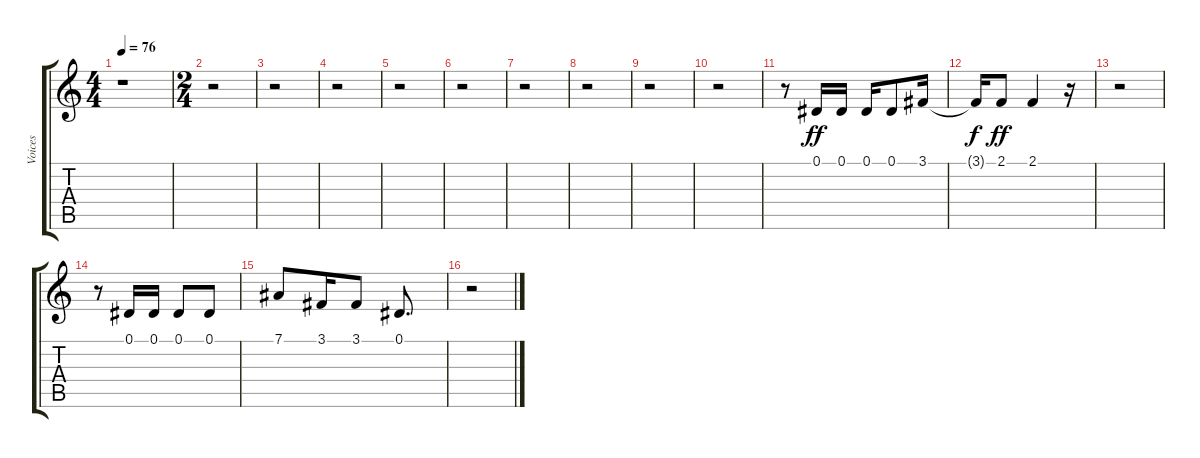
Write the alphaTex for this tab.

\track ("Voices" "Voices") {instrument englishhorn}
\staff {score tabs}
\tuning (Eb4 Bb3 Gb3 Db3 Ab2 Eb2) {hide}
\ts (4 4)
\tempo 76
\clef g2
\ks c
r.1{dy ff} |
\ts (2 4)
r.2 |
r.2 |
r.2 |
r.2 |
r.2 |
r.2 |
r.2 |
r.2 |
r.2 |
r.8{instrument englishhorn} 0.1.16 0.1.16 0.1.16 0.1.8 3.1.16 |
3.1{t}.16{dy f} 2.1.8{dy ff} 2.1.4 r.16 |
r.2 |
r.8 0.1.16 0.1.16 0.1.8 0.1.8 |
7.1.8 3.1.16 3.1.8 0.1.8{d} |
r.2
